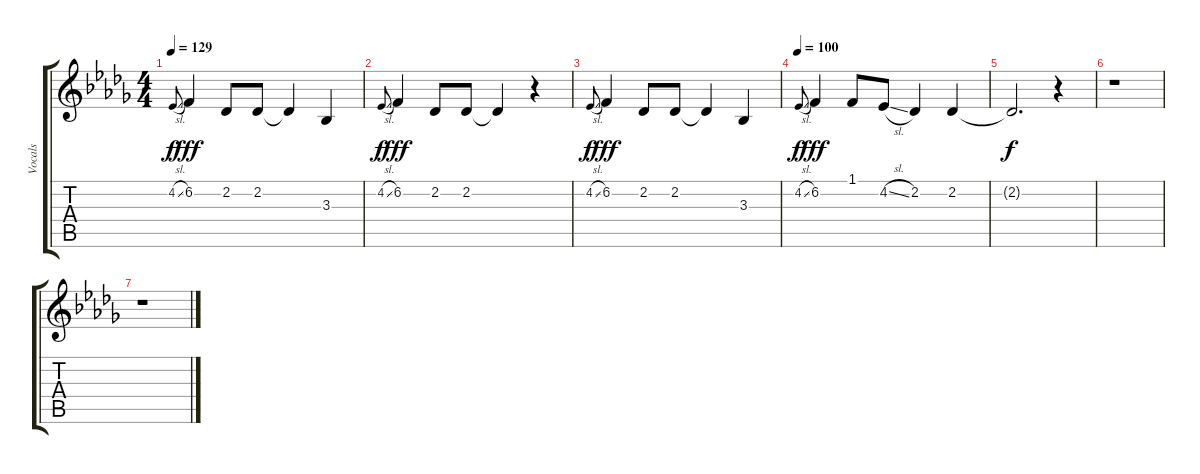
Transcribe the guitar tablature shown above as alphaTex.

\track ("Vocals" "Vocals") {instrument voiceoohs}
\staff {score tabs}
\tuning (E4 B3 G3 D3 A2 E2) {hide}
\ts (4 4)
\tempo 129
\clef g2
\ks db
4.2{sl}.8{gr onbeat dy f} 6.2.4{dy fff} 2.2.8 2.2.8 2.2{t}.4 3.3.4 |
4.2{sl}.8{gr onbeat dy f} 6.2.4{dy fff} 2.2.8 2.2.8 2.2{t}.4 r.4 |
4.2{sl}.8{gr onbeat dy f} 6.2.4{dy fff} 2.2.8 2.2.8 2.2{t}.4 3.3.4 |
\tempo 100
4.2{sl}.8{gr onbeat dy f} 6.2.4{dy fff} 1.1.8 4.2{sl}.8 2.2.4 2.2.4 |
2.2{t}.2{d dy f} r.4 |
r.1 |
r.1
